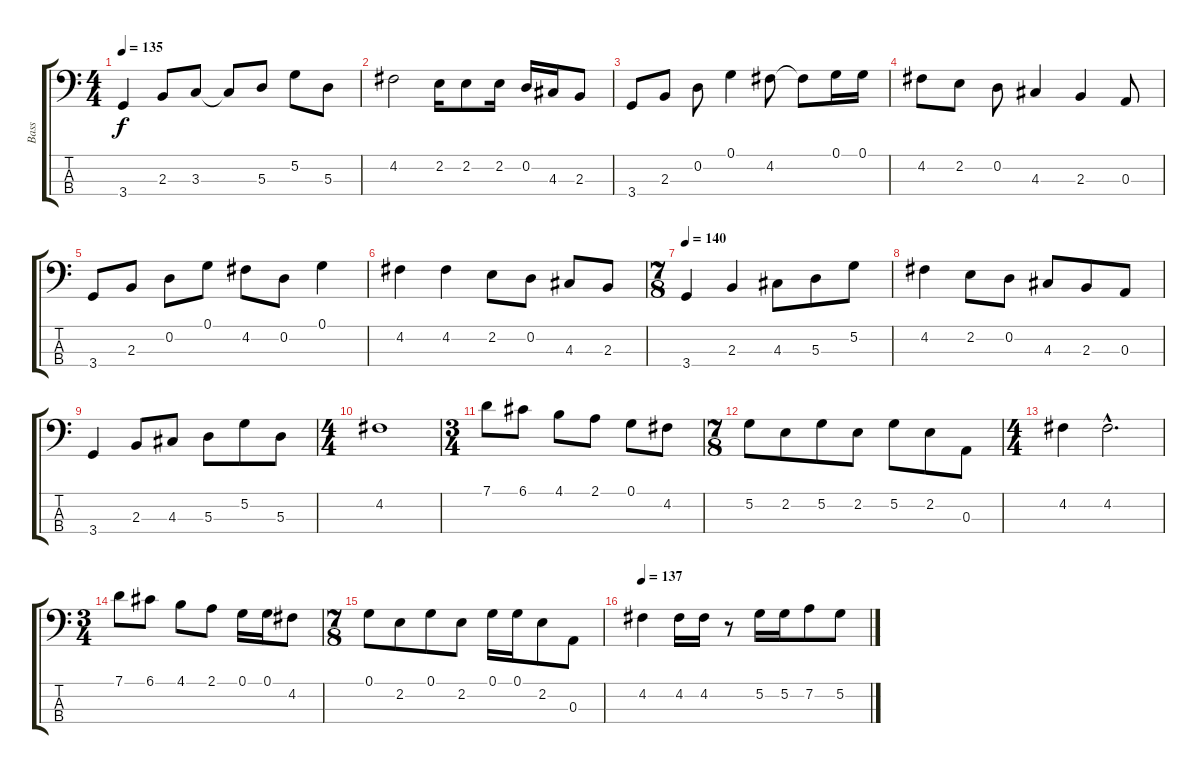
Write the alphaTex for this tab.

\track ("Bass" "Bass") {instrument electricbasspick}
\staff {score tabs}
\tuning (G2 D2 A1 E1) {hide}
\ts (4 4)
\tempo 135
\clef f4
\ks c
3.4.4{dy f} 2.3.8 3.3.8 3.3{t}.8 5.3.8 5.2.8 5.3.8 |
4.2.2 2.2.16 2.2.8 2.2.16 0.2.16 4.3.16 2.3.8 |
3.4.8 2.3.8 0.2.8 0.1.4 4.2.8 4.2{t}.8 0.1.16 0.1.16 |
4.2.8 2.2.8 0.2.8 4.3.4 2.3.4 0.3.8 |
3.4.8 2.3.8 0.2.8 0.1.8 4.2.8 0.2.8 0.1.4 |
4.2.4 4.2.4 2.2.8 0.2.8 4.3.8 2.3.8 |
\ts (7 8)
\tempo 140
3.4.4 2.3.4 4.3.8 5.3.8 5.2.8 |
4.2.4 2.2.8 0.2.8 4.3.8 2.3.8 0.3.8 |
3.4.4 2.3.8 4.3.8 5.3.8 5.2.8 5.3.8 |
\ts (4 4)
4.2.1 |
\ts (3 4)
7.1.8 6.1.8 4.1.8 2.1.8 0.1.8 4.2.8 |
\ts (7 8)
5.2.8 2.2.8 5.2.8 2.2.8 5.2.8 2.2.8 0.3.8 |
\ts (4 4)
4.2.4 4.2{hac}.2{d} |
\ts (3 4)
7.1.8 6.1.8 4.1.8 2.1.8 0.1.16 0.1.16 4.2.8 |
\ts (7 8)
0.1.8 2.2.8 0.1.8 2.2.8 0.1.16 0.1.16 2.2.8 0.3.8 |
\tempo 137
4.2.4 4.2.16 4.2.16 r.8 5.2.16 5.2.16 7.2.8 5.2.8
